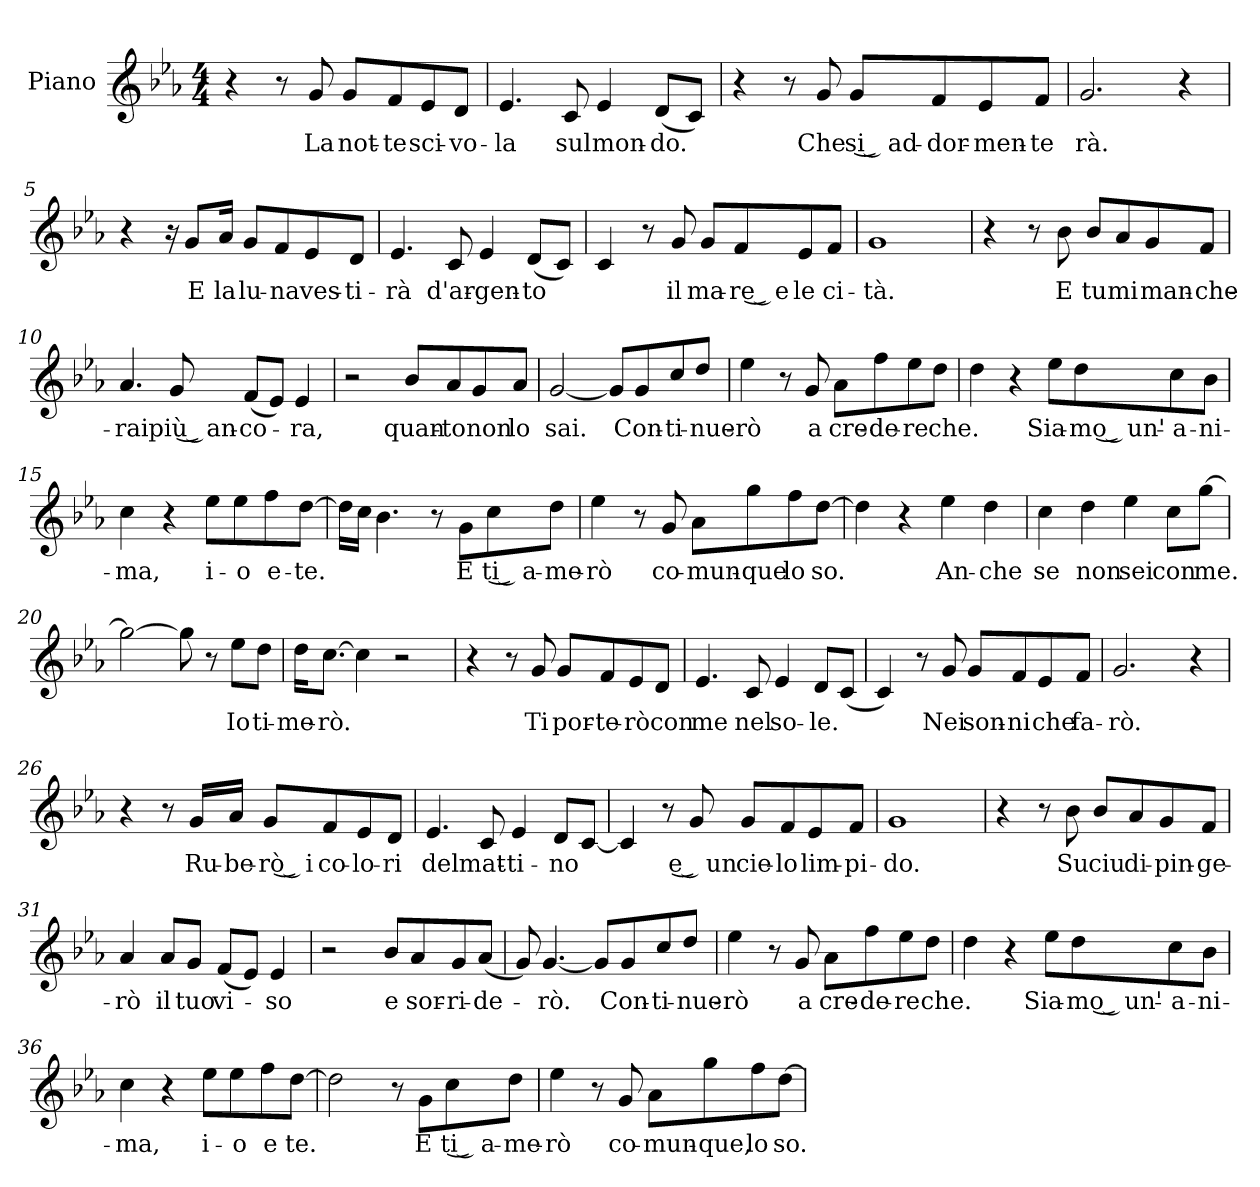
**kern	**text
*part1	*part1
*staff1	*staff1
*I"Piano	*
*I'Pno.	*
*clefG2	*
*k[b-e-a-]	*
*E-:	*
*M4/4	*
=1	=1
4r	.
8r	.
8g/	La
8g/L	not-
8f/	-te
8e-/	sci-
8d/J	-vo-
=2	=2
4.e-/	-la
8c/	sul
4e-/	mon-
(8d/L	-do.
8c/J)	.
=3	=3
4r	.
8r	.
8g/	Che
8g/L	si͜ ad-
8f/	-dor-
8e-/	-men-
8f/J	-te
!!LO:LB:g=z
=4	=4
2.g/	rà.
4r	.
=5	=5
4r	.
16r	.
8g/L	E
16a-/Jk	la
8g/L	lu-
8f/	-na
8e-/	ves-
8d/J	-ti-
=6	=6
4.e-/	-rà
8c/	d'ar-
4e-/	-gen-
(8d/L	-to
8c/J)	.
!!LO:LB:g=z
=7	=7
4c/	.
8r	.
8g/	il
8g/L	ma-
8f/	-re͜ e
8e-/	le
8f/J	ci-
=8	=8
1g	-tà.
=9	=9
4r	.
8r	.
8b-\	E
8b-/L	tu
8a-/	mi
8g/	man-
8f/J	-che-
!!LO:LB:g=z
=10	=10
4.a-/	-rai
8g/	più͜ an-
(8f/L	-co-
8e-/J)	.
4e-/	-ra,
=11	=11
2r	.
8b-/L	quan-
8a-/	-to
8g/	non
8a-/J	lo
=12	=12
[2g/	sai.
8g/L]	.
8g/	Con-
8cc/	-ti-
8dd/J	-nue-
!!LO:LB:g=z
=13	=13
4ee-\	-rò
8r	.
8g/	a
8a-\L	cre-
8ff\	-de-
8ee-\	-re
8dd\J	che.
=14	=14
4dd\	.
4r	.
8ee-\L	Sia-
8dd\	-mo͜ un'-
8cc\	-a-
8b-\J	-ni-
=15	=15
4cc\	-ma,
4r	.
8ee-\L	i-
8ee-\	-o
8ff\	e-
[8dd\J	-te.
!!LO:LB:g=z
=16	=16
16dd\LL]	.
16cc\JJ	.
4.b-\	.
8r	.
8g\L	E
8cc\	ti͜ a-
8dd\J	-me-
=17	=17
4ee-\	-rò
8r	.
8g/	co-
8a-\L	-mun-
8gg\	-que
8ff\	lo
[8dd\J	so.
=18	=18
4dd\]	.
4r	.
4ee-\	An-
4dd\	-che
!!LO:LB:g=z
=19	=19
4cc\	se
4dd\	non
4ee-\	sei
8cc\L	con
[8gg\J	me.
=20	=20
2gg\_	.
8gg\]	.
8r	.
8ee-\L	Io
8dd\J	ti-
=21	=21
16dd\KL	-me-
[8.cc\J	-rò.
4cc\]	.
2r	.
=22	=22
4r	.
8r	.
8g/	Ti
8g/L	por-
8f/	-te-
8e-/	-rò
8d/J	con
!!LO:LB:g=z
=23	=23
4.e-/	me
8c/	nel
4e-/	so-
8d/L	-le.
(8c/J	.
=24	=24
4c/)	.
8r	.
8g/	Nei
8g/L	son-
8f/	-ni
8e-/	che
8f/J	fa-
=25	=25
2.g/	-rò.
4r	.
!!LO:PB:g=z
=26	=26
4r	.
8r	.
16g/LL	Ru-
16a-/JJ	-be-
8g/L	-rò͜ i
8f/	co-
8e-/	-lo-
8d/J	-ri
=27	=27
4.e-/	del
8c/	mat-
4e-/	-ti-
8d/L	-no
[8c/J	.
=28	=28
4c/]	.
8r	.
8g/	e͜ un
8g/L	cie-
8f/	-lo
8e-/	lim-
8f/J	-pi-
!!LO:LB:g=z
=29	=29
1g	-do.
=30	=30
4r	.
8r	.
8b-\	Su
8b-/L	ciu
8a-/	di-
8g/	-pin-
8f/J	-ge-
=31	=31
4a-/	-rò
8a-/L	il
8g/J	tuo
(8f/L	vi-
8e-/J)	.
4e-/	-so
!!LO:LB:g=z
=32	=32
2r	.
8b-/L	e
8a-/	sor-
8g/	-ri-
(8a-/J	-de-
=33	=33
8g/)	.
[4.g/	-rò.
8g/L]	.
8g/	Con-
8cc/	-ti-
8dd/J	-nue-
=34	=34
4ee-\	-rò
8r	.
8g/	a
8a-\L	cre-
8ff\	-de-
8ee-\	-re
8dd\J	che.
!!LO:LB:g=z
=35	=35
4dd\	.
4r	.
8ee-\L	Sia-
8dd\	-mo͜ un'-
8cc\	-a-
8b-\J	-ni-
=36	=36
4cc\	-ma,
4r	.
8ee-\L	i-
8ee-\	-o
8ff\	e
[8dd\J	te.
=37	=37
2dd\]	.
8r	.
8g\L	E
8cc\	ti͜ a-
8dd\J	-me-
!!LO:LB:g=z
=38	=38
4ee-\	-rò
8r	.
8g/	co-
8a-\L	-mun-
8gg\	-que,
8ff\	lo
[8dd\J	so.
=	=
*-	*-
